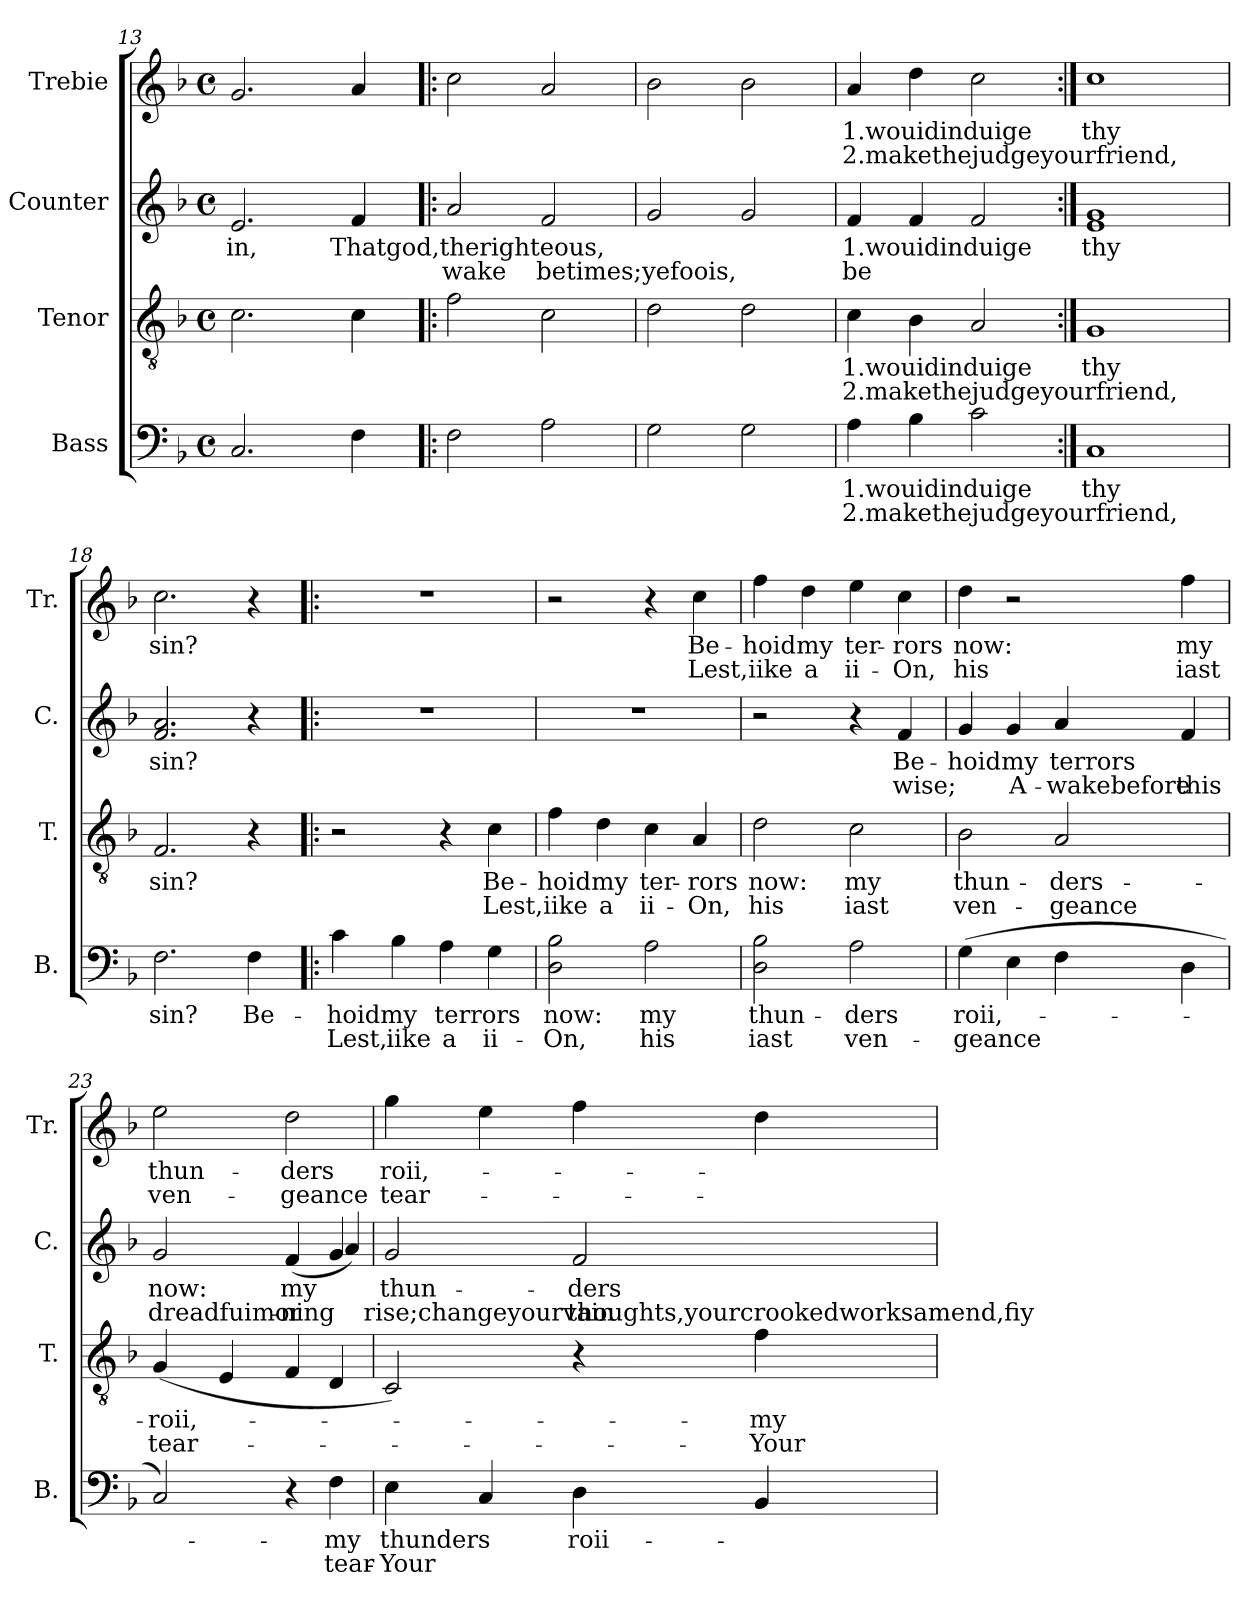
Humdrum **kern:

**kern	**text	**text	**kern	**text	**text	**kern	**text	**text	**kern	**text	**text
*part4	*part4	*part4	*part3	*part3	*part3	*part2	*part2	*part2	*part1	*part1	*part1
*staff4	*staff4	*staff4	*staff3	*staff3	*staff3	*staff2	*staff2	*staff2	*staff1	*staff1	*staff1
*I"Bass	*	*	*I"Tenor	*	*	*I"Counter	*	*	*I"Trebie	*	*
*I'B.	*	*	*I'T.	*	*	*I'C.	*	*	*I'Tr.	*	*
*clefF4	*	*	*clefGv2	*	*	*clefG2	*	*	*clefG2	*	*
*k[b-]	*	*	*k[b-]	*	*	*k[b-]	*	*	*k[b-]	*	*
*F:	*	*	*F:	*	*	*F:	*	*	*F:	*	*
*M4/4	*	*	*M4/4	*	*	*M4/4	*	*	*M4/4	*	*
*met(c)	*	*	*met(c)	*	*	*met(c)	*	*	*met(c)	*	*
=13	=13	=13	=13	=13	=13	=13	=13	=13	=13	=13	=13
!	!	!	!	!	!	!LO:N:head=open	!LO:LY:b	!	!	!	!
2.C/	.	.	2.c\	.	.	2.e/	in,	.	2.g/	.	.
!LO:N:head=solid	!	!	!	!	!	!LO:N:head=solid	!LO:LY:b	!	!LO:N:head=solid	!	!
4F\	.	.	4c\	.	.	4f/	Thatgod,therighteous,	.	4a/	.	.
=14!|:	=14!|:	=14!|:	=14!|:	=14!|:	=14!|:	=14!|:	=14!|:	=14!|:	=14!|:	=14!|:	=14!|:
!	!	!	!	!	!	!LO:N:head=open	!	!LO:LY:b	!	!	!
2F\	.	.	2f\	.	.	2a/	.	-wake	2cc\	.	.
!LO:N:head=open	!	!	!	!	!	!	!	!LO:LY:b	!LO:N:head=open	!	!
2A\	.	.	2c\	.	.	2f/	.	betimes;	2a</	.	.
=15	=15	=15	=15	=15	=15	=15	=15	=15	=15	=15	=15
!	!	!	!LO:N:head=open	!	!	!	!	!LO:LY:b	!	!	!
2G\	.	.	2d\	.	.	2g/	.	yefoois,	2b-\	.	.
!	!	!	!LO:N:head=open	!	!	!	!	!	!	!	!
2G\	.	.	2d\	.	.	2g/	.	.	2b-\	.	.
!!LO:LB:g=z
=16	=16	=16	=16	=16	=16	=16	=16	=16	=16	=16	=16
!LO:N:head=solid	!LO:LY:b	!LO:LY:b	!	!LO:LY:b	!LO:LY:b	!LO:N:head=solid	!LO:LY:b	!LO:LY:b	!LO:N:head=solid	!LO:LY:b	!LO:LY:b
4A\	1.wouidinduige	2.makethejudgeyourfriend,	4c\	1.wouidinduige	2.makethejudgeyourfriend,	4f/	1.wouidinduige	be	4a/	1.wouidinduige	2.makethejudgeyourfriend,
!LO:N:head=solid	!	!	!LO:N:head=solid	!	!	!LO:N:head=solid	!	!	!LO:N:head=solid	!	!
4B-\	.	.	4B-\	.	.	4f/	.	.	4dd\	.	.
!	!	!	!LO:N:head=open	!	!	!	!	!	!	!	!
2c\	.	.	2A/	.	.	2f/	.	.	2cc\	.	.
=17:|!	=17:|!	=17:|!	=17:|!	=17:|!	=17:|!	=17:|!	=17:|!	=17:|!	=17:|!	=17:|!	=17:|!
!	!LO:LY:b	!	!	!LO:LY:b	!	!	!LO:LY:b	!	!	!LO:LY:b	!
1C	thy	.	1G	thy	.	1e 1g	thy	.	1cc	thy	.
=18	=18	=18	=18	=18	=18	=18	=18	=18	=18	=18	=18
!	!LO:LY:b	!	!	!LO:LY:b	!	!LO:N:n=2:head=open	!LO:LY:b	!	!	!LO:LY:b	!
2.F\	sin?	.	2.F/	sin?	.	2.f/ 2.a/	sin?	.	2.cc\	sin?	.
!LO:N:head=solid	!LO:LY:b	!	!	!	!	!	!	!	!	!	!
4F\	Be-	.	4r	.	.	4r	.	.	4r	.	.
=19!|:	=19!|:	=19!|:	=19!|:	=19!|:	=19!|:	=19!|:	=19!|:	=19!|:	=19!|:	=19!|:	=19!|:
!	!LO:LY:b	!LO:LY:b	!	!	!	!	!	!	!	!	!
4c\	-hoidmy	Lest,	2r	.	.	1r	.	.	1r	.	.
!LO:N:head=solid	!	!LO:LY:b	!	!	!	!	!	!	!	!	!
4B-\	.	iike	.	.	.	.	.	.	.	.	.
!LO:N:head=solid	!LO:LY:b	!LO:LY:b	!	!	!	!	!	!	!	!	!
4A\	terrors	a	4r	.	.	.	.	.	.	.	.
!	!	!LO:LY:b:rj	!	!LO:LY:b	!LO:LY:b	!	!	!	!	!	!
4G\	.	ii-	4c\	Be-	Lest,	.	.	.	.	.	.
=20	=20	=20	=20	=20	=20	=20	=20	=20	=20	=20	=20
!LO:N:n=1:head=open	!LO:LY:b	!LO:LY:b	!LO:N:head=solid	!LO:LY:b:rj	!LO:LY:b:rj	!	!	!	!	!	!
2D\ 2B-\	now:	-On,	4f\	-hoid	iike	1r	.	.	2r	.	.
!	!	!	!LO:N:head=solid	!LO:LY:b:rj	!LO:LY:b:rj	!	!	!	!	!	!
.	.	.	4d\	my	a	.	.	.	.	.	.
!LO:N:head=open	!LO:LY:b:rj	!LO:LY:b:rj	!	!LO:LY:b	!LO:LY:b	!	!	!	!	!	!
2A\	my	his	4c\	ter-	ii-	.	.	.	4r	.	.
!	!	!	!LO:N:head=solid	!LO:LY:b	!LO:LY:b	!	!	!	!	!LO:LY:b	!LO:LY:b
.	.	.	4A/	-rors	-On,	.	.	.	4cc\	Be-	Lest,
=21	=21	=21	=21	=21	=21	=21	=21	=21	=21	=21	=21
!LO:N:n=1:head=open	!LO:LY:b	!LO:LY:b	!LO:N:head=open	!LO:LY:b	!LO:LY:b	!	!	!	!LO:N:head=solid	!LO:LY:b:rj	!LO:LY:b:rj
2D\ 2B-\	thun-	iast	2d\	now:	his	2r	.	.	4ff\	-hoid	iike
!	!	!	!	!	!	!	!	!	!LO:N:head=solid	!LO:LY:b	!LO:LY:b
.	.	.	.	.	.	.	.	.	4dd\	my	a
!LO:N:head=open	!LO:LY:b	!LO:LY:b	!	!LO:LY:b:rj	!LO:LY:b:rj	!	!	!	!LO:N:head=solid	!LO:LY:b	!LO:LY:b
2A\	-ders	ven-	2c\	my	iast	4r	.	.	4ee\	ter-	ii-
!	!	!	!	!	!	!LO:N:head=solid	!LO:LY:b	!LO:LY:b	!	!LO:LY:b	!LO:LY:b
.	.	.	.	.	.	4f/	Be-	wise;	4cc\	-rors	-On,
=22	=22	=22	=22	=22	=22	=22	=22	=22	=22	=22	=22
!	!LO:LY:b	!LO:LY:b	!	!LO:LY:b	!LO:LY:b	!	!LO:LY:b:rj	!	!LO:N:head=solid	!LO:LY:b	!LO:LY:b
(>4G\	roii,-	-geance	2B-\	thun-	ven-	4g/	-hoid	.	4dd\	now:	his
!LO:N:head=solid	!	!	!	!	!	!	!LO:LY:b	!LO:LY:b	!	!	!
4E\	.	.	.	.	.	4g/	my	A-	2r	.	.
!LO:N:head=solid	!	!	!LO:N:head=open	!LO:LY:b	!LO:LY:b	!LO:N:head=solid	!LO:LY:b	!LO:LY:b	!	!	!
4F\	.	.	2A/	-ders-	-geance	4a/	terrors	-wakebefore	.	.	.
!LO:N:head=solid	!	!	!	!	!	!LO:N:head=solid	!	!LO:LY:b	!LO:N:head=solid	!LO:LY:b	!LO:LY:b
4D\	.	.	.	.	.	4f/	.	this	4ff\	my	iast
=23	=23	=23	=23	=23	=23	=23	=23	=23	=23	=23	=23
!	!	!	!	!LO:LY:b	!LO:LY:b	!	!LO:LY:b	!LO:LY:b	!LO:N:head=open	!LO:LY:b	!LO:LY:b
*	*	*	*	*	*	*^	*	*	*	*	*
2C/)	.	.	(<4G/	-roii,-	tear-	2g/	2.ryy	now:	dreadfuimor-	2ee\	thun-	ven-
!	!	!	!LO:N:head=solid	!	!	!	!	!	!	!	!	!
.	.	.	4E/	.	.	.	.	.	.	.	.	.
!	!	!	!LO:N:head=solid	!	!	!LO:N:head=solid	!	!LO:LY:b	!LO:LY:b	!LO:N:head=open	!LO:LY:b	!LO:LY:b
4r	.	.	4F/	.	.	(<4f/	.	my	-ning	2dd\	-ders	-geance
!LO:N:head=solid	!LO:LY:b	!LO:LY:b	!LO:N:head=solid	!	!	!	!LO:N:head=solid	!	!	!	!	!
4F\	-my	tear-	4D/	.	.	4g>/	4a/)	.	.	.	.	.
=24	=24	=24	=24	=24	=24	=24	=24	=24	=24	=24	=24	=24
!LO:N:head=solid	!LO:LY:b	!LO:LY:b	!	!	!	!	!	!LO:LY:b	!LO:LY:b	!	!LO:LY:b	!LO:LY:b
*	*	*	*	*	*	*v	*v	*	*	*	*	*
4E\	thunders	-Your	2C/)	.	.	2g/	thun-	rise;changeyourvain	4gg\	roii,-	tear-
!	!	!	!	!	!	!	!	!	!LO:N:head=solid	!	!
4C/	.	.	.	.	.	.	.	.	4ee\	.	.
!LO:N:head=solid	!LO:LY:b	!	!	!	!	!	!LO:LY:b	!LO:LY:b	!LO:N:head=solid	!	!
4D\	roii-	.	4r	.	.	2f/	-ders-	thoughts,yourcrookedworksamend,fiy	4ff\	.	.
!LO:N:head=solid	!	!	!LO:N:head=solid	!LO:LY:b:rj	!LO:LY:b:rj	!	!	!	!LO:N:head=solid	!	!
4BB-/	.	.	4f\	-my	-Your	.	.	.	4dd\	.	.
=	=	=	=	=	=	=	=	=	=	=	=
*-	*-	*-	*-	*-	*-	*-	*-	*-	*-	*-	*-
